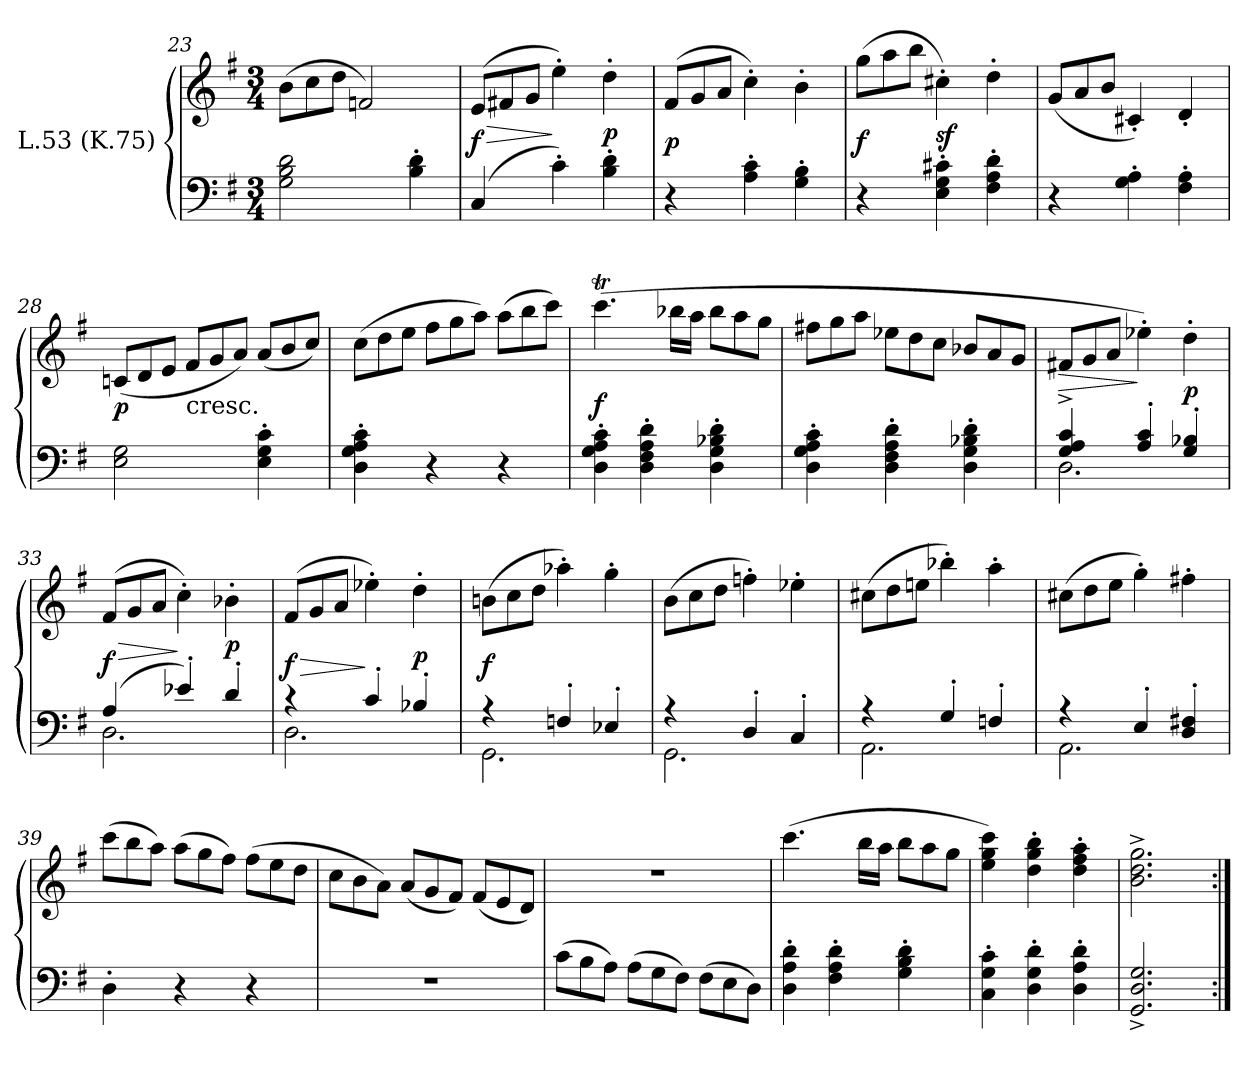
**kern	**kern	**dynam
*part1	*part1	*part1
*staff2	*staff1	*staff1/2
*I"L.53 (K.75)	*	*
*clefF4	*clefG2	*
*k[f#]	*k[f#]	*
*G:	*G:	*
*M3/4	*M3/4	*
*	*Xtuplet	*
=23	=23	=23
2G 2B 2d	(12bL	.
.	12cc	.
.	12ddJ	.
.	2fn)	.
4B' 4d'	.	.
=24	=24	=24
(<4C	(12eL	> f
.	12f#X	.
.	12gJ	.
4c')	4ee')	]
4B' 4d'	4dd'	p
!!LO:LB:g=z
=25	=25	=25
4r	(<12f#L	p
.	12g	.
.	12aJ	.
4A' 4c'	4cc')	.
4G' 4B'	4b'	.
=26	=26	=26
4r	(12ggL	f
.	12aa	.
.	12bbJ	.
4E' 4G' 4c#X'	4cc#X')	sf
4F#' 4A' 4d'	4dd'	.
=27	=27	=27
4r	(12gL	.
.	12a	.
.	12bJ	.
4G' 4A'	4c#X')	.
4F#' 4A'	4d'	.
=28	=28	=28
2E 2G	(12cnL	p
.	12d	.
.	12eJ	.
!	!LO:TX:c:t=cresc.	!
.	12f#L	.
.	12g	.
.	12aJ)	.
4E' 4G' 4c'	(12a/L	.
.	12b/	.
.	12cc/J)	.
!!LO:LB:g=z
=29	=29	=29
4D' 4G' 4A' 4c'	(12ccL	.
.	12dd	.
.	12eeJ	.
4r	12ff#L	.
.	12gg	.
.	12aaJ)	.
4r	(12aaL	.
.	12bb	.
.	12cccJ)	.
=30	=30	=30
4D' 4G' 4A' 4c'	(4.cccT	f
4D' 4F#' 4A' 4d'	.	.
.	16bb-XLL	.
.	16aaJJ	.
4D' 4G' 4B-X' 4d'	12bb-L	.
.	12aa	.
.	12ggJ	.
=31	=31	=31
4D' 4G' 4A' 4c'	12ff#XL	.
.	12gg	.
.	12aaJ	.
4D' 4F#' 4A' 4d'	12ee-XL	.
.	12dd	.
.	12ccJ	.
4D' 4G' 4B-X' 4d'	12b-XL	.
.	12a	.
.	12gJ	.
=32	=32	=32
*^	*	*
4G^ 4A^ 4c^	2.D	12f#XL	>
.	.	12g	.
.	.	12aJ	.
4A' 4c'	.	4ee-X')	]
4G' 4B-X'	.	4dd'	p
!!LO:LB:g=z
=33	=33	=33	=33
(4A	2.D	(<12f#L	> f
.	.	12g	.
.	.	12aJ	.
4e-X')	.	4cc')	]
4d'	.	4b-X'	p
=34	=34	=34	=34
4rc	2.D	(<12f#L	> f
.	.	12g	.
.	.	12aJ	.
4c'	.	4ee-X')	]
4B-X'	.	4dd'	p
=35	=35	=35	=35
4rA	2.GG	(12bnL	f
.	.	12cc	.
.	.	12ddJ	.
4Fn'	.	4aa-X')	.
4E-X'	.	4gg'	.
=36	=36	=36	=36
4rA	2.GG	(12bL	.
.	.	12cc	.
.	.	12ddJ	.
4D'	.	4ffn')	.
4C'	.	4ee-X'	.
!!LO:LB:g=z
=37	=37	=37	=37
4rA	2.AA	(12cc#XL	.
.	.	12dd	.
.	.	12eenJ	.
4G'	.	4bb-X')	.
4Fn'	.	4aa'	.
=38	=38	=38	=38
4rA	2.AA	(12cc#XL	.
.	.	12dd	.
.	.	12eeJ	.
4E'	.	4gg')	.
4D' 4F#X'	.	4ff#X'	.
*v	*v	*	*
=39	=39	=39
4D'	(12cccL	.
.	12bb	.
.	12aaJ)	.
4r	(12aaL	.
.	12gg	.
.	12ff#J)	.
4r	(12ff#L	.
.	12ee	.
.	12ddJ	.
=40	=40	=40
2.r	12ccL	.
.	12b	.
.	12aJ)	.
.	(12aL	.
.	12g	.
.	12f#J)	.
.	(12f#L	.
.	12e	.
.	12dJ)	.
!!LO:LB:g=z
=41	=41	=41
*Xtuplet	*	*
(12cL	2.r	.
12B	.	.
12AJ)	.	.
(12AL	.	.
12G	.	.
12F#J)	.	.
(12F#L	.	.
12E	.	.
12DJ)	.	.
=42	=42	=42
4D' 4A' 4d'	(4.ccc	.
4F#' 4A' 4d'	.	.
.	16bbLL	.
.	16aaJJ	.
4G' 4B' 4d'	12bbL	.
.	12aa	.
.	12ggJ	.
=43	=43	=43
4C' 4G' 4c'	4ee 4gg 4ccc)	.
4D' 4G' 4d'	4dd' 4gg' 4bb'	.
4D' 4A' 4d'	4dd' 4ff#' 4aa'	.
=44	=44	=44
2.GG^ 2.D^ 2.G^	2.b^ 2.dd^ 2.gg^	.
=:|!	=:|!	=:|!
*-	*-	*-
